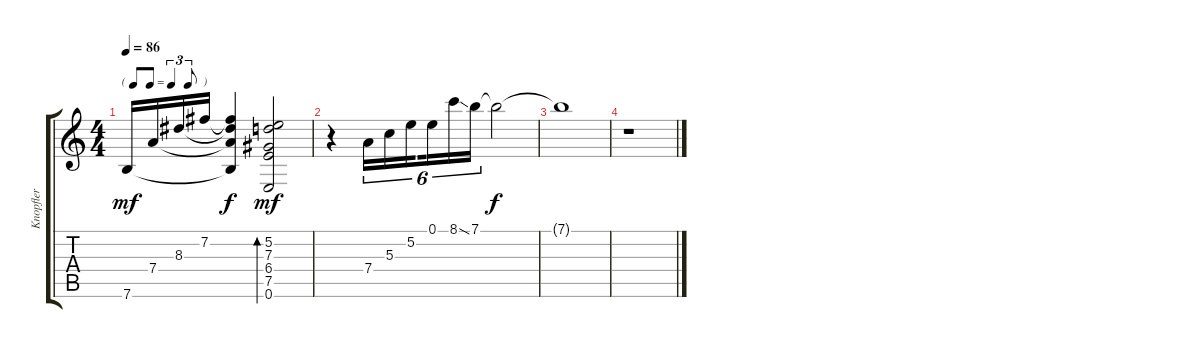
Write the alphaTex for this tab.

\track ("Knopfler" "Knopfler") {instrument acousticguitarsteel}
\staff {score tabs}
\tuning (E4 B3 G3 D3 A2 E2) {hide}
\ts (4 4)
\tf triplet8th
\tempo 86
\clef g2
\ks c
7.6.16{dy mf} 7.4.16 8.3.16 7.2.16 (7.2{t} 8.3{t} 7.4{t} 7.6{t}).4{dy f} (5.2 7.3 6.4 7.5 0.6).2{bd 60 dy mf} |
r.4 7.4.16{tu (6 4)} 5.3.16{tu (6 4)} 5.2.16{tu (6 4) beam splitsecondary} 0.1.16{tu (6 4)} 8.1{ss}.16{tu (6 4)} 7.1.16{tu (6 4)} 7.1{t}.2{dy f} |
7.1{t}.1 |
r.1
